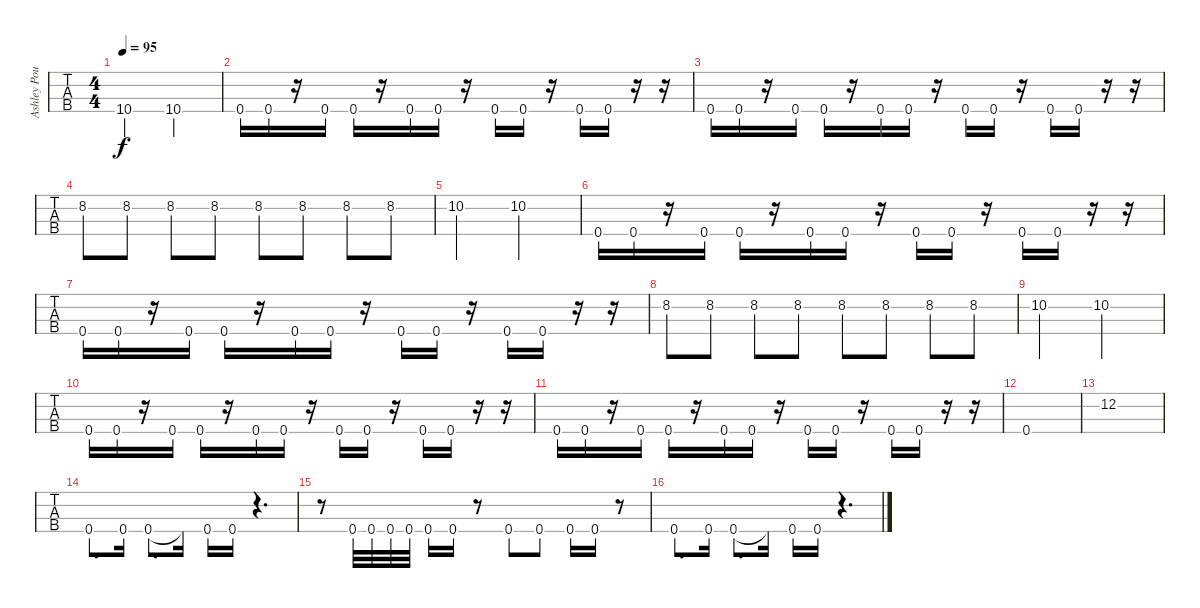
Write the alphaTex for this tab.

\track ("Ashley Pourdy" "Ashley Pou") {instrument electricbassfinger}
\staff {tabs}
\tuning (G2 D2 A1 D1) {hide}
\ts (4 4)
\tempo 95
\clef f4
\ks c
10.4.2{dy f} 10.4.2 |
0.4.16 0.4.16 r.16 0.4.16 0.4.16 r.16 0.4.16 0.4.16 r.16 0.4.16 0.4.16 r.16 0.4.16 0.4.16 r.16 r.16 |
0.4.16 0.4.16 r.16 0.4.16 0.4.16 r.16 0.4.16 0.4.16 r.16 0.4.16 0.4.16 r.16 0.4.16 0.4.16 r.16 r.16 |
8.2.8 8.2.8 8.2.8 8.2.8 8.2.8 8.2.8 8.2.8 8.2.8 |
10.2.2 10.2.2 |
0.4.16 0.4.16 r.16 0.4.16 0.4.16 r.16 0.4.16 0.4.16 r.16 0.4.16 0.4.16 r.16 0.4.16 0.4.16 r.16 r.16 |
0.4.16 0.4.16 r.16 0.4.16 0.4.16 r.16 0.4.16 0.4.16 r.16 0.4.16 0.4.16 r.16 0.4.16 0.4.16 r.16 r.16 |
8.2.8 8.2.8 8.2.8 8.2.8 8.2.8 8.2.8 8.2.8 8.2.8 |
10.2.2 10.2.2 |
0.4.16 0.4.16 r.16 0.4.16 0.4.16 r.16 0.4.16 0.4.16 r.16 0.4.16 0.4.16 r.16 0.4.16 0.4.16 r.16 r.16 |
0.4.16 0.4.16 r.16 0.4.16 0.4.16 r.16 0.4.16 0.4.16 r.16 0.4.16 0.4.16 r.16 0.4.16 0.4.16 r.16 r.16 |
0.4.1 |
12.2.1 |
0.4.8{d} 0.4.16 0.4.8{d} 0.4{t}.16 0.4.16 0.4.16 r.4{d} |
r.8 0.4.32 0.4.32 0.4.32 0.4.32 0.4.16 0.4.16 r.8 0.4.8 0.4.8 0.4.16 0.4.16 r.8 |
0.4.8{d} 0.4.16 0.4.8{d} 0.4{t}.16 0.4.16 0.4.16 r.4{d}
